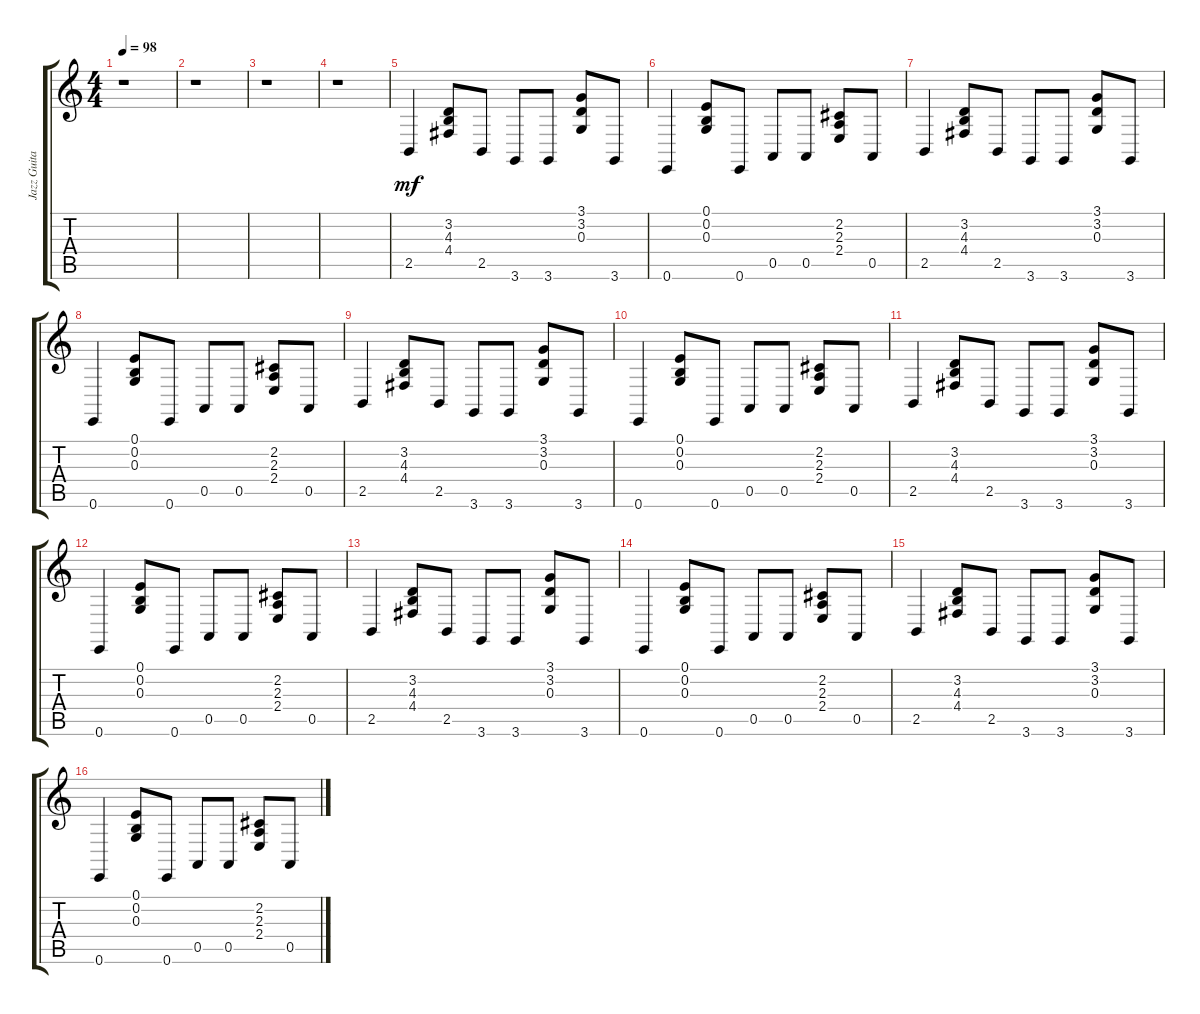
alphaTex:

\track ("Jazz Guitar" "Jazz Guita") {instrument electricpiano1}
\staff {score tabs}
\tuning (E4 B3 G3 D3 A2 E2) {hide}
\ts (4 4)
\tempo 98
\clef g2
\ks c
r.1{dy mf} |
r.1 |
r.1 |
r.1 |
2.5.4 (3.2 4.3 4.4).8 2.5.8 3.6.8 3.6.8 (3.1 3.2 0.3).8 3.6.8 |
0.6.4 (0.1 0.2 0.3).8 0.6.8 0.5.8 0.5.8 (2.2 2.3 2.4).8 0.5.8 |
2.5.4 (3.2 4.3 4.4).8 2.5.8 3.6.8 3.6.8 (3.1 3.2 0.3).8 3.6.8 |
0.6.4 (0.1 0.2 0.3).8 0.6.8 0.5.8 0.5.8 (2.2 2.3 2.4).8 0.5.8 |
2.5.4 (3.2 4.3 4.4).8 2.5.8 3.6.8 3.6.8 (3.1 3.2 0.3).8 3.6.8 |
0.6.4 (0.1 0.2 0.3).8 0.6.8 0.5.8 0.5.8 (2.2 2.3 2.4).8 0.5.8 |
2.5.4 (3.2 4.3 4.4).8 2.5.8 3.6.8 3.6.8 (3.1 3.2 0.3).8 3.6.8 |
0.6.4 (0.1 0.2 0.3).8 0.6.8 0.5.8 0.5.8 (2.2 2.3 2.4).8 0.5.8 |
2.5.4 (3.2 4.3 4.4).8 2.5.8 3.6.8 3.6.8 (3.1 3.2 0.3).8 3.6.8 |
0.6.4 (0.1 0.2 0.3).8 0.6.8 0.5.8 0.5.8 (2.2 2.3 2.4).8 0.5.8 |
2.5.4 (3.2 4.3 4.4).8 2.5.8 3.6.8 3.6.8 (3.1 3.2 0.3).8 3.6.8 |
0.6.4 (0.1 0.2 0.3).8 0.6.8 0.5.8 0.5.8 (2.2 2.3 2.4).8 0.5.8
